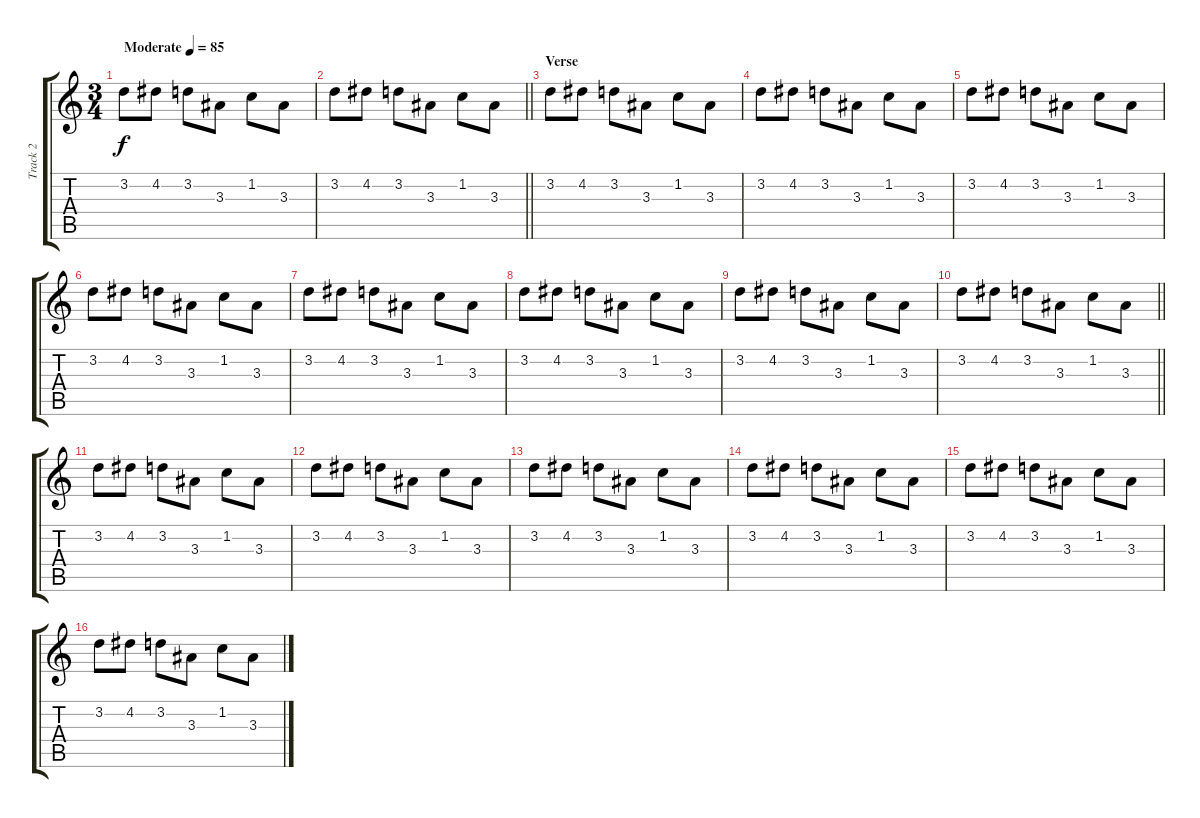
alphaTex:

\track ("Track 2" "Track 2") {instrument acousticguitarsteel}
\staff {score tabs}
\tuning (E4 B3 G3 D3 A2 D2) {hide}
\ts (3 4)
\tempo (85 "Moderate")
\clef g2
\ks c
3.2.8{dy f instrument acousticguitarsteel} 4.2.8 3.2.8 3.3.8 1.2.8 3.3.8 |
\barLineRight lightlight
3.2.8 4.2.8 3.2.8 3.3.8 1.2.8 3.3.8 |
\section ("" "Verse")
3.2.8 4.2.8 3.2.8 3.3.8 1.2.8 3.3.8 |
3.2.8 4.2.8 3.2.8 3.3.8 1.2.8 3.3.8 |
3.2.8 4.2.8 3.2.8 3.3.8 1.2.8 3.3.8 |
3.2.8 4.2.8 3.2.8 3.3.8 1.2.8 3.3.8 |
3.2.8 4.2.8 3.2.8 3.3.8 1.2.8 3.3.8 |
3.2.8 4.2.8 3.2.8 3.3.8 1.2.8 3.3.8 |
3.2.8 4.2.8 3.2.8 3.3.8 1.2.8 3.3.8 |
\barLineRight lightlight
3.2.8 4.2.8 3.2.8 3.3.8 1.2.8 3.3.8 |
3.2.8 4.2.8 3.2.8 3.3.8 1.2.8 3.3.8 |
3.2.8 4.2.8 3.2.8 3.3.8 1.2.8 3.3.8 |
3.2.8 4.2.8 3.2.8 3.3.8 1.2.8 3.3.8 |
3.2.8 4.2.8 3.2.8 3.3.8 1.2.8 3.3.8 |
3.2.8 4.2.8 3.2.8 3.3.8 1.2.8 3.3.8 |
3.2.8 4.2.8 3.2.8 3.3.8 1.2.8 3.3.8
